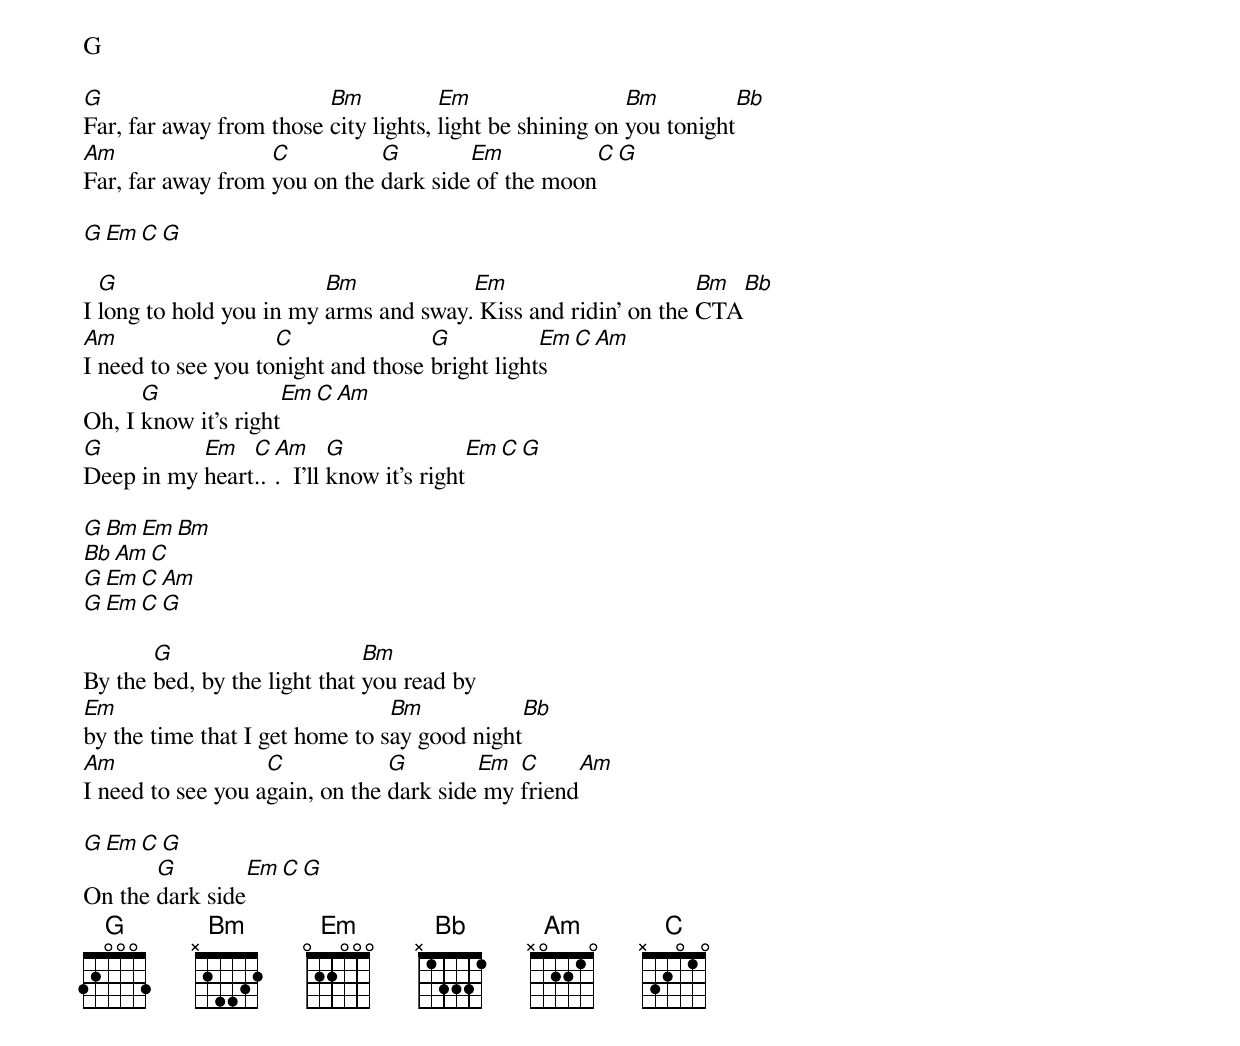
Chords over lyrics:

G

G                        Bm           Em                  Bm         Bb
Far, far away from those city lights, light be shining on you tonight
Am                 C          G        Em          C  G
Far, far away from you on the dark side of the moon

G Em C G

  G                      Bm            Em                      Bm  Bb
I long to hold you in my arms and sway. Kiss and ridin' on the CTA
Am                  C               G           Em C Am
I need to see you tonight and those bright lights
      G              Em C Am
Oh, I know it's right
G          Em   C Am      G              Em  C  G
Deep in my heart...  I'll know it's right

G Bm Em Bm
Bb Am C
G Em C Am
G Em C G

       G                      Bm
By the bed, by the light that you read by
Em                              Bm            Bb
by the time that I get home to say good night
Am                 C            G        Em  C      Am
I need to see you again, on the dark side my friend

G Em C G
       G        Em C G
On the dark side
